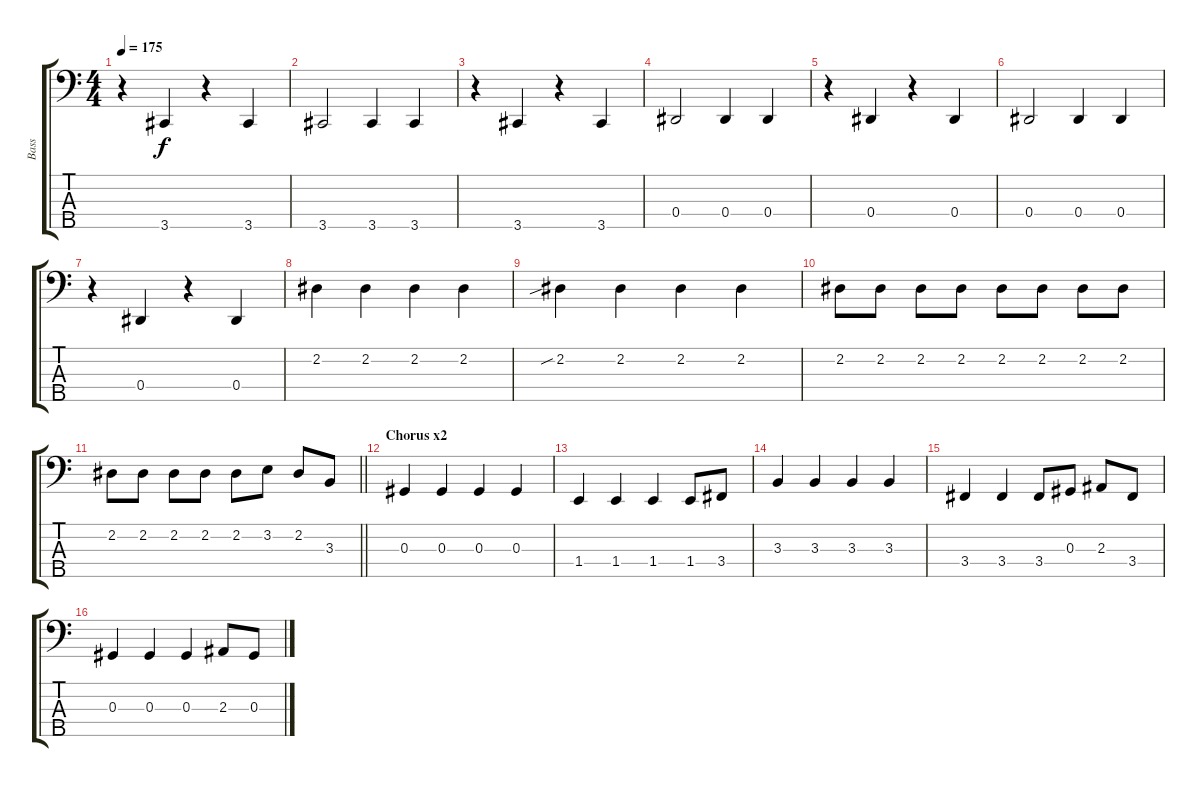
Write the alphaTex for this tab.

\track ("Bass" "Bass") {instrument electricbasspick}
\staff {score tabs}
\tuning (Gb2 Db2 Ab1 Eb1 Bb0) {hide}
\ts (4 4)
\tempo 175
\clef f4
\ks c
r.4{dy f} 3.5.4 r.4 3.5.4 |
3.5.2 3.5.4 3.5.4 |
r.4 3.5.4 r.4 3.5.4 |
0.4.2 0.4.4 0.4.4 |
r.4 0.4.4 r.4 0.4.4 |
0.4.2 0.4.4 0.4.4 |
r.4 0.4.4 r.4 0.4.4 |
2.2.4 2.2.4 2.2.4 2.2.4 |
2.2{sib}.4 2.2.4 2.2.4 2.2.4 |
2.2.8 2.2.8 2.2.8 2.2.8 2.2.8 2.2.8 2.2.8 2.2.8 |
\barLineRight lightlight
2.2.8 2.2.8 2.2.8 2.2.8 2.2.8 3.2.8 2.2.8 3.3.8 |
\section ("" "Chorus x2")
0.3.4 0.3.4 0.3.4 0.3.4 |
1.4.4 1.4.4 1.4.4 1.4.8 3.4.8 |
3.3.4 3.3.4 3.3.4 3.3.4 |
3.4.4 3.4.4 3.4.8 0.3.8 2.3.8 3.4.8 |
0.3.4 0.3.4 0.3.4 2.3.8 0.3.8
